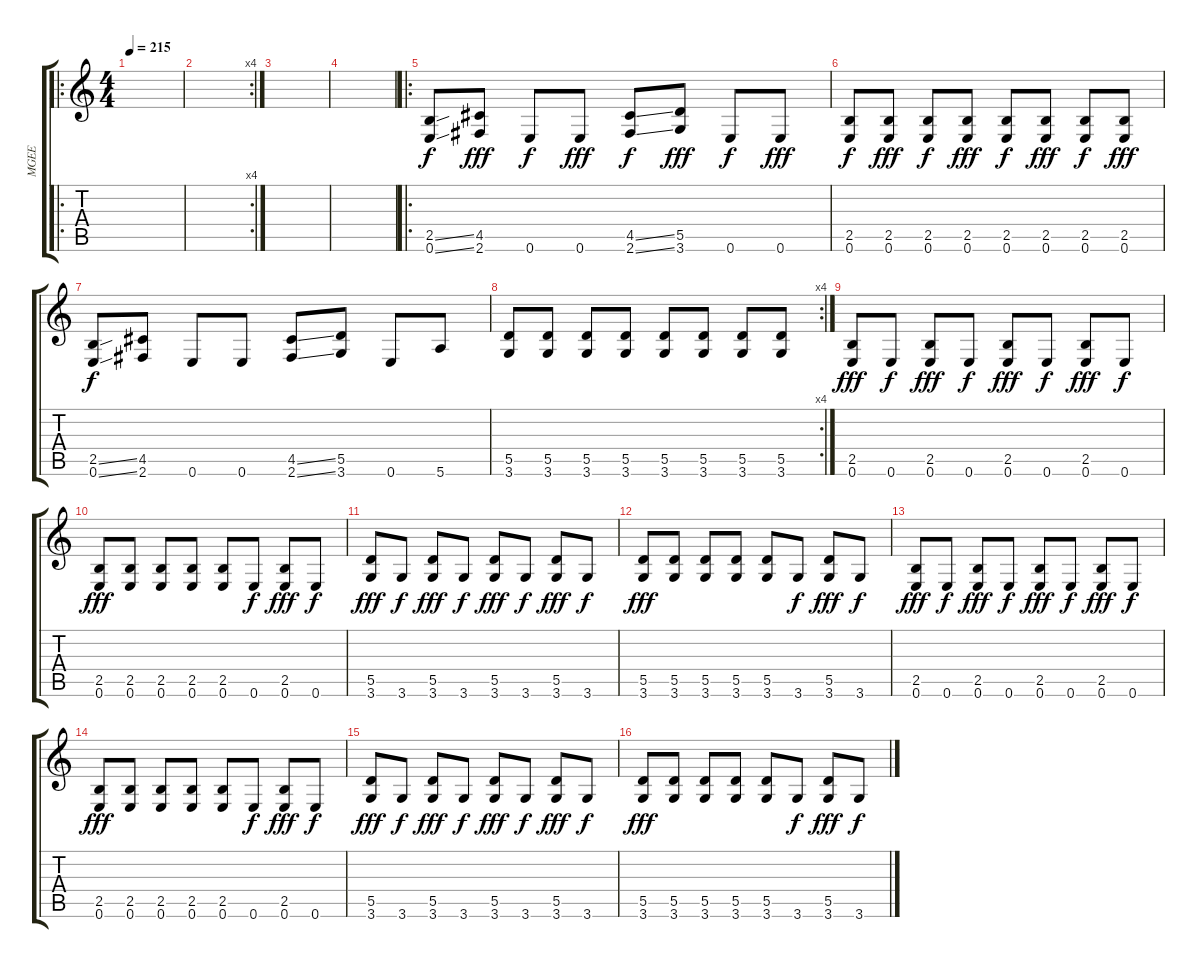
\track ("MGEE" "MGEE") {instrument distortionguitar}
\staff {score tabs}
\tuning (E4 B3 G3 D3 A2 E2) {hide}
\ro
\ts (4 4)
\tempo 215
\clef g2
\ks c
|
\rc 4
|
|
|
\ro
(2.5{ss} 0.6{ss}).8 (4.5 2.6).8{dy fff} 0.6.8{dy f} 0.6.8{dy fff} (4.5{ss} 2.6{ss}).8{dy f} (5.5 3.6).8{dy fff} 0.6.8{dy f} 0.6.8{dy fff} |
(2.5 0.6).8{dy f} (2.5 0.6).8{dy fff} (2.5 0.6).8{dy f} (2.5 0.6).8{dy fff} (2.5 0.6).8{dy f} (2.5 0.6).8{dy fff} (2.5 0.6).8{dy f} (2.5 0.6).8{dy fff} |
(2.5{ss} 0.6{ss}).8{dy f} (4.5 2.6).8 0.6.8 0.6.8 (4.5{ss} 2.6{ss}).8 (5.5 3.6).8 0.6.8 5.6.8 |
\rc 4
(5.5 3.6).8 (5.5 3.6).8 (5.5 3.6).8 (5.5 3.6).8 (5.5 3.6).8 (5.5 3.6).8 (5.5 3.6).8 (5.5 3.6).8 |
(2.5 0.6).8{dy fff} 0.6.8{dy f} (2.5 0.6).8{dy fff} 0.6.8{dy f} (2.5 0.6).8{dy fff} 0.6.8{dy f} (2.5 0.6).8{dy fff} 0.6.8{dy f} |
(2.5 0.6).8{dy fff} (2.5 0.6).8 (2.5 0.6).8 (2.5 0.6).8 (2.5 0.6).8 0.6.8{dy f} (2.5 0.6).8{dy fff} 0.6.8{dy f} |
(5.5 3.6).8{dy fff} 3.6.8{dy f} (5.5 3.6).8{dy fff} 3.6.8{dy f} (5.5 3.6).8{dy fff} 3.6.8{dy f} (5.5 3.6).8{dy fff} 3.6.8{dy f} |
(5.5 3.6).8{dy fff} (5.5 3.6).8 (5.5 3.6).8 (5.5 3.6).8 (5.5 3.6).8 3.6.8{dy f} (5.5 3.6).8{dy fff} 3.6.8{dy f} |
(2.5 0.6).8{dy fff} 0.6.8{dy f} (2.5 0.6).8{dy fff} 0.6.8{dy f} (2.5 0.6).8{dy fff} 0.6.8{dy f} (2.5 0.6).8{dy fff} 0.6.8{dy f} |
(2.5 0.6).8{dy fff} (2.5 0.6).8 (2.5 0.6).8 (2.5 0.6).8 (2.5 0.6).8 0.6.8{dy f} (2.5 0.6).8{dy fff} 0.6.8{dy f} |
(5.5 3.6).8{dy fff} 3.6.8{dy f} (5.5 3.6).8{dy fff} 3.6.8{dy f} (5.5 3.6).8{dy fff} 3.6.8{dy f} (5.5 3.6).8{dy fff} 3.6.8{dy f} |
(5.5 3.6).8{dy fff} (5.5 3.6).8 (5.5 3.6).8 (5.5 3.6).8 (5.5 3.6).8 3.6.8{dy f} (5.5 3.6).8{dy fff} 3.6.8{dy f}
